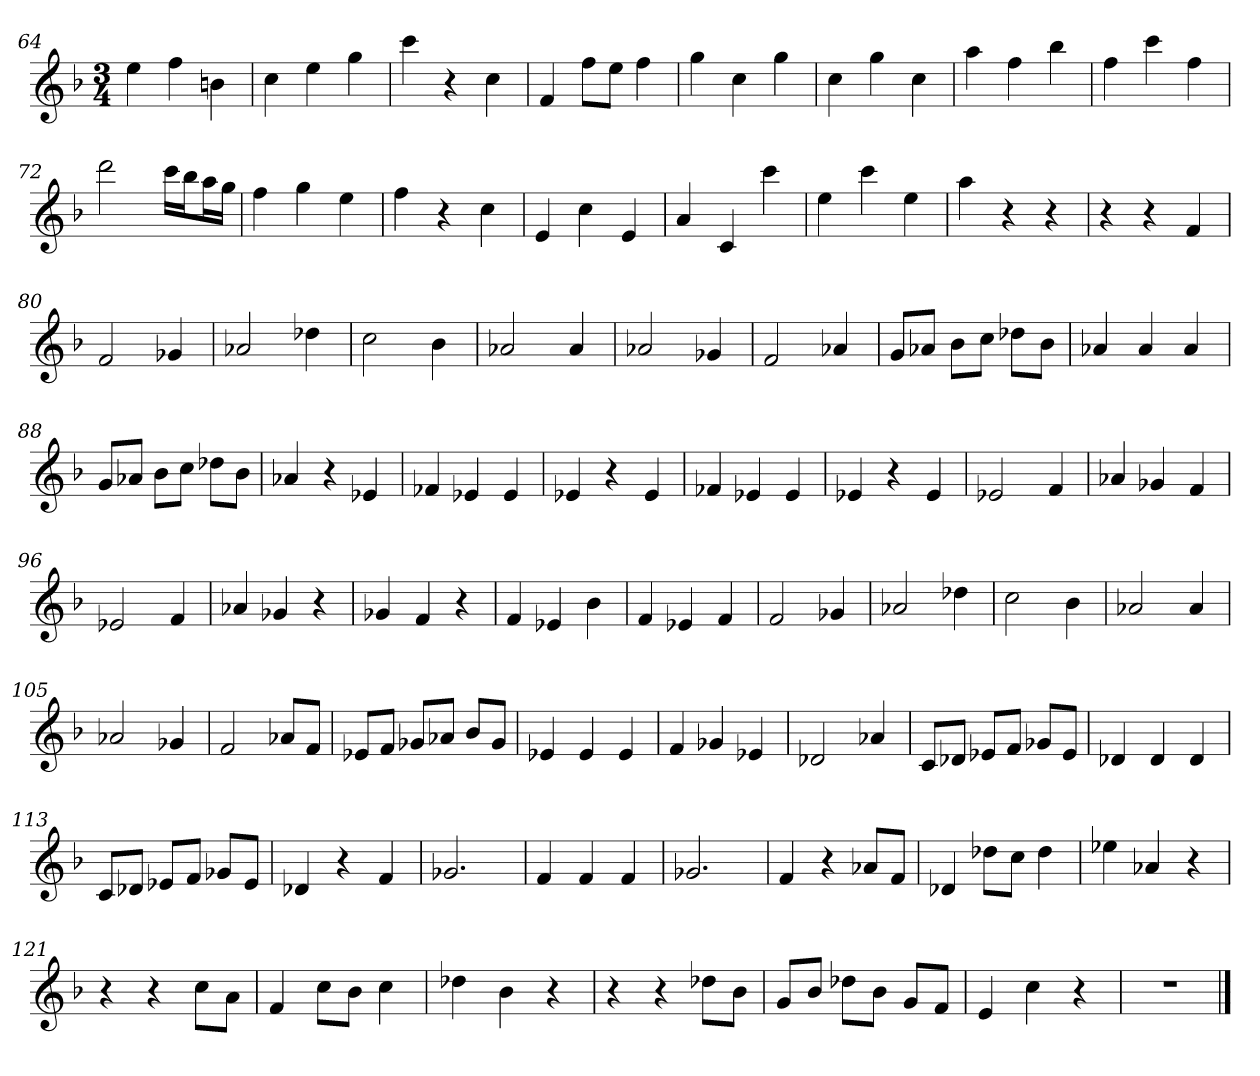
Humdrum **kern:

**kern
*part1
*staff1
*k[b-]
*F:
*M3/4
=64
4ee
4ff
4bn
=65
4cc
4ee
4gg
=66
4ccc
4r
4cc
=67
4f
8ffL
8eeJ
4ff
=68
4gg
4cc
4gg
=69
4cc
4gg
4cc
=70
4aa
4ff
4bb-
=71
4ff
4ccc
4ff
=72
2ddd
16cccLL
16bb-J
16aaL
16ggJJ
=73
4ff
4gg
4ee
=74
4ff
4r
4cc
=75
4e
4cc
4e
=76
4a
4c
4ccc
=77
4ee
4ccc
4ee
=78
4aa
4r
4r
=79
4r
4r
4f
=80
2f
4g-X
=81
2a-X
4dd-X
=82
2cc
4b-
=83
2a-X
4a-
=84
2a-X
4g-X
=85
2f
4a-X
=86
8gL
8a-XJ
8b-L
8ccJ
8dd-XL
8b-J
=87
4a-X
4a-
4a-
=88
8gL
8a-XJ
8b-L
8ccJ
8dd-XL
8b-J
=89
4a-X
4r
4e-X
=90
4f-X
4e-X
4e-
=91
4e-X
4r
4e-
=92
4f-X
4e-X
4e-
=93
4e-X
4r
4e-
=94
2e-X
4f
=95
4a-X
4g-X
4f
=96
2e-X
4f
=97
4a-X
4g-X
4r
=98
4g-X
4f
4r
=99
4f
4e-X
4b-
=100
4f
4e-X
4f
=101
2f
4g-X
=102
2a-X
4dd-X
=103
2cc
4b-
=104
2a-X
4a-
=105
2a-X
4g-X
=106
2f
8a-XL
8fJ
=107
8e-XL
8fJ
8g-XL
8a-XJ
8b-L
8g-J
=108
4e-X
4e-
4e-
=109
4f
4g-X
4e-X
=110
2d-X
4a-X
=111
8cL
8d-XJ
8e-XL
8fJ
8g-XL
8e-J
=112
4d-X
4d-
4d-
=113
8cL
8d-XJ
8e-XL
8fJ
8g-XL
8e-J
=114
4d-X
4r
4f
=115
2.g-X
=116
4f
4f
4f
=117
2.g-X
=118
4f
4r
8a-XL
8fJ
=119
4d-X
8dd-XL
8ccJ
4dd-
=120
4ee-X
4a-X
4r
=121
4r
4r
8ccL
8aJ
=122
4f
8ccL
8b-J
4cc
=123
4dd-X
4b-
4r
=124
4r
4r
8dd-XL
8b-J
=125
8gL
8b-J
8dd-XL
8b-J
8gL
8fJ
=126
4e
4cc
4r
=127
2.r
==
*-
